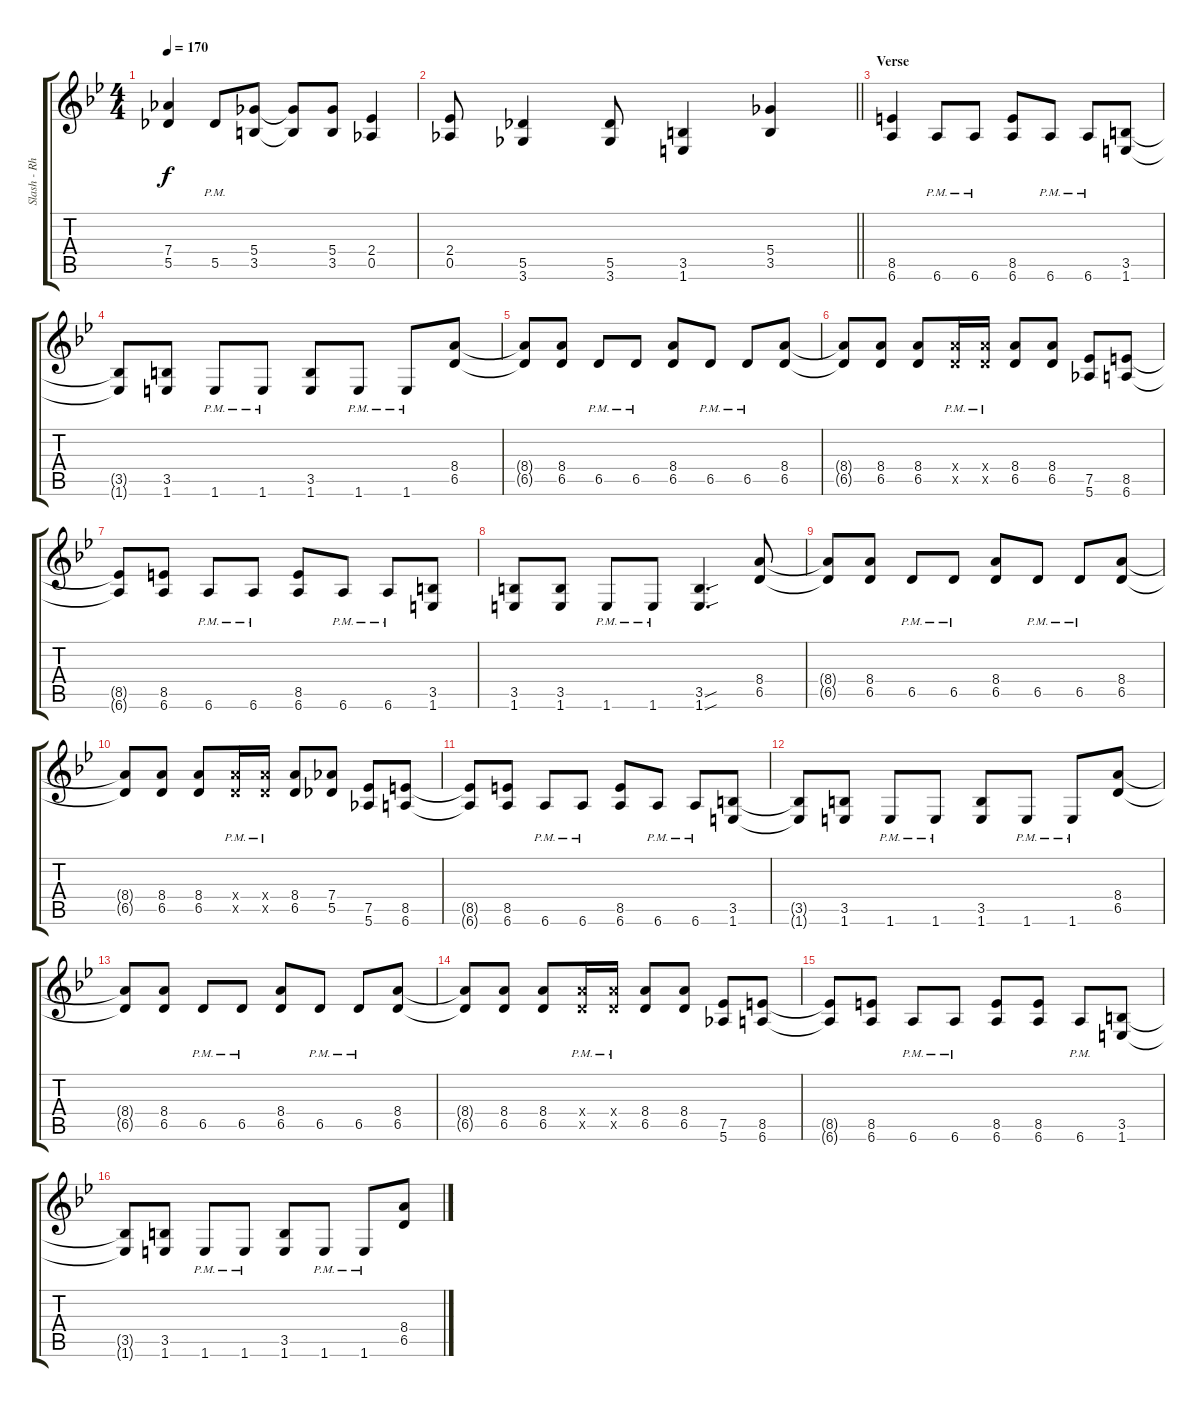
\track ("Slash - Rhytm Guitar" "Slash - Rh") {instrument distortionguitar}
\staff {score tabs}
\tuning (Eb4 Bb3 Gb3 Db3 Ab2 Eb2) {hide}
\ts (4 4)
\tempo 170
\clef g2
\ks bb
(7.4 5.5).4{dy f} 5.5{pm}.8 (5.4 3.5).8 (5.4{t} 3.5{t}).8 (5.4 3.5).8 (2.4 0.5).4 |
\barLineRight lightlight
(2.4 0.5).8 (5.5 3.6).4 (5.5 3.6).8 (3.5 1.6).4 (5.4 3.5).4 |
\section ("" "Verse")
(8.5 6.6).4 6.6{pm}.8 6.6{pm}.8 (8.5 6.6).8 6.6{pm}.8 6.6{pm}.8 (3.5 1.6).8 |
(3.5{t} 1.6{t}).8 (3.5 1.6).8 1.6{pm}.8 1.6{pm}.8 (3.5 1.6).8 1.6{pm}.8 1.6{pm}.8 (8.4 6.5).8 |
(8.4{t} 6.5{t}).8 (8.4 6.5).8 6.5{pm}.8 6.5{pm}.8 (8.4 6.5).8 6.5{pm}.8 6.5{pm}.8 (8.4 6.5).8 |
(8.4{t} 6.5{t}).8 (8.4 6.5).8 (8.4 6.5).8 (8.4{pm x} 6.5{pm x}).16 (8.4{pm x} 6.5{pm x}).16 (8.4 6.5).8 (8.4 6.5).8 (7.5 5.6).8 (8.5 6.6).8 |
(8.5{t} 6.6{t}).8 (8.5 6.6).8 6.6{pm}.8 6.6{pm}.8 (8.5 6.6).8 6.6{pm}.8 6.6{pm}.8 (3.5 1.6).8 |
(3.5 1.6).8 (3.5 1.6).8 1.6{pm}.8 1.6{pm}.8 (3.5{sou} 1.6{sou}).4{d} (8.4 6.5).8 |
(8.4{t} 6.5{t}).8 (8.4 6.5).8 6.5{pm}.8 6.5{pm}.8 (8.4 6.5).8 6.5{pm}.8 6.5{pm}.8 (8.4 6.5).8 |
(8.4{t} 6.5{t}).8 (8.4 6.5).8 (8.4 6.5).8 (8.4{pm x} 6.5{pm x}).16 (8.4{pm x} 6.5{pm x}).16 (8.4 6.5).8 (7.4 5.5).8 (7.5 5.6).8 (8.5 6.6).8 |
(8.5{t} 6.6{t}).8 (8.5 6.6).8 6.6{pm}.8 6.6{pm}.8 (8.5 6.6).8 6.6{pm}.8 6.6{pm}.8 (3.5 1.6).8 |
(3.5{t} 1.6{t}).8 (3.5 1.6).8 1.6{pm}.8 1.6{pm}.8 (3.5 1.6).8 1.6{pm}.8 1.6{pm}.8 (8.4 6.5).8 |
(8.4{t} 6.5{t}).8 (8.4 6.5).8 6.5{pm}.8 6.5{pm}.8 (8.4 6.5).8 6.5{pm}.8 6.5{pm}.8 (8.4 6.5).8 |
(8.4{t} 6.5{t}).8 (8.4 6.5).8 (8.4 6.5).8 (8.4{pm x} 6.5{pm x}).16 (8.4{pm x} 6.5{pm x}).16 (8.4 6.5).8 (8.4 6.5).8 (7.5 5.6).8 (8.5 6.6).8 |
(8.5{t} 6.6{t}).8 (8.5 6.6).8 6.6{pm}.8 6.6{pm}.8 (8.5 6.6).8 (8.5 6.6).8 6.6{pm}.8 (3.5 1.6).8 |
(3.5{t} 1.6{t}).8 (3.5 1.6).8 1.6{pm}.8 1.6{pm}.8 (3.5 1.6).8 1.6{pm}.8 1.6{pm}.8 (8.4 6.5).8
